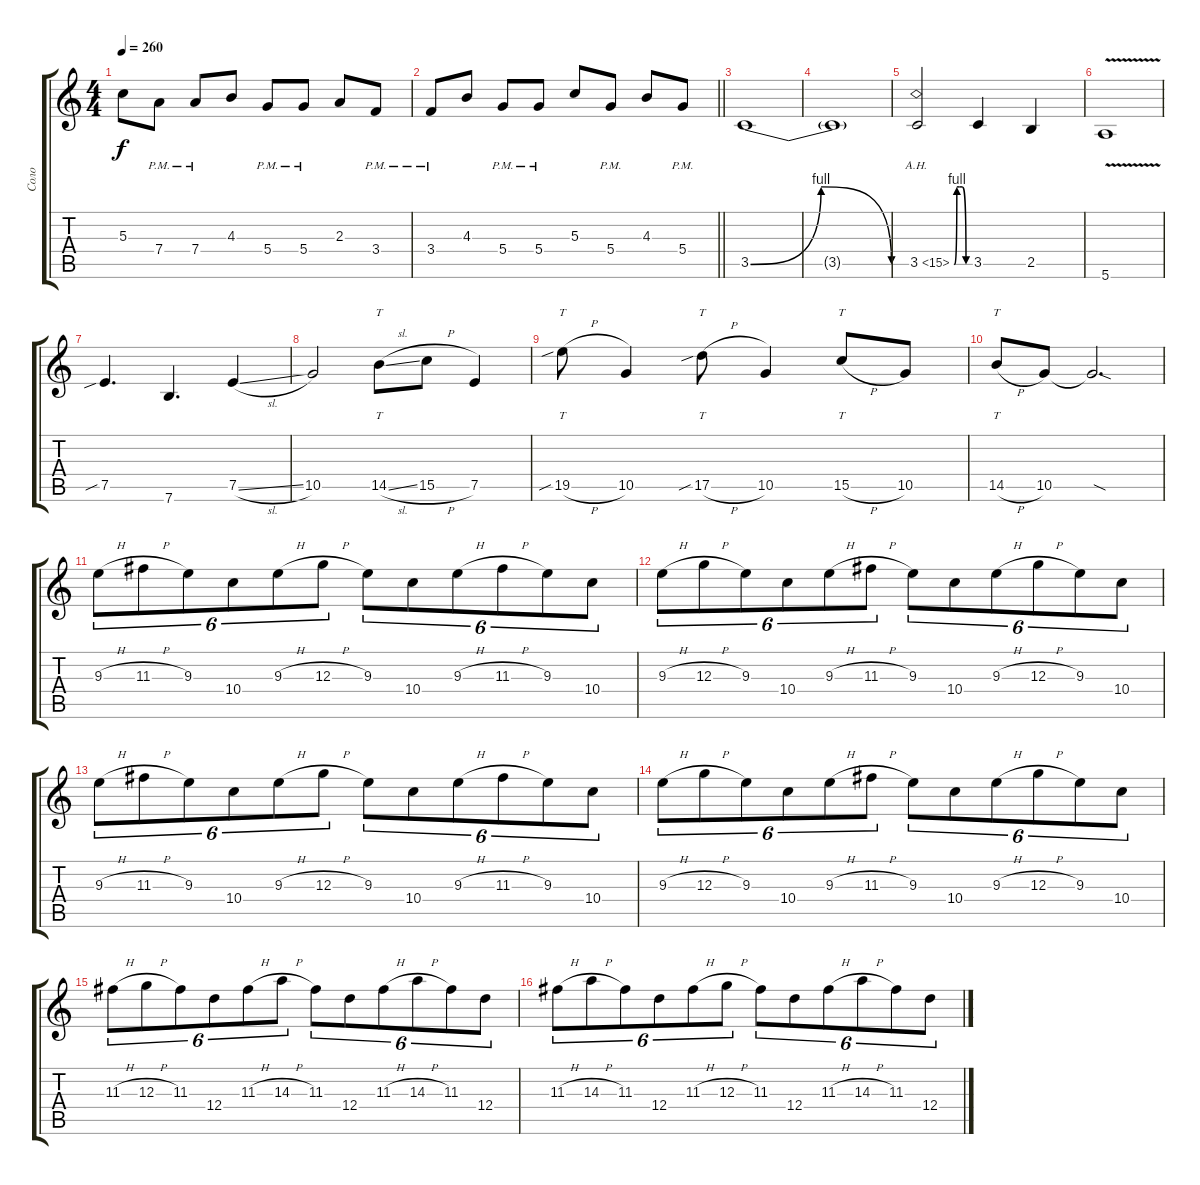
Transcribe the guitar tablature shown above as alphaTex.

\track ("Соло" "Соло") {instrument distortionguitar}
\staff {score tabs}
\tuning (E4 B3 G3 D3 A2 E2) {hide}
\ts (4 4)
\tempo 260
\clef g2
\ks c
5.3.8{dy f} 7.4{pm}.8 7.4{pm}.8 4.3.8 5.4{pm}.8 5.4{pm}.8 2.3.8 3.4{pm}.8 |
\barLineRight lightlight
3.4{pm}.8 4.3.8 5.4{pm}.8 5.4{pm}.8 5.3.8 5.4{pm}.8 4.3.8 5.4{pm}.8 |
3.5{be (bendrelease 0 0 5 4 35 4 60 0)}.1 |
3.5{t}.1 |
3.5{be (custom 0 0 10 4 20 4 30 4 45 0 60 0) ah 12}.2 3.5.4 2.5.4 |
5.6{v}.1 |
7.5{sib}.4{d} 7.6.4{d} 7.5{sl}.4 |
10.5.2 14.5{sl}.8{tt} 15.5{h}.8 7.5.4 |
19.5{sib h}.8{tt} 10.5.4 17.5{sib h}.8{tt} 10.5.4 15.5{h}.8{tt} 10.5.8 |
14.5{h}.8{tt} 10.5.8 10.5{sod t}.2{d} |
9.3{h}.8{tu (6 4) volume 12} 11.3{h}.8{tu (6 4)} 9.3.8{tu (6 4)} 10.4.8{tu (6 4)} 9.3{h}.8{tu (6 4)} 12.3{h}.8{tu (6 4)} 9.3.8{tu (6 4)} 10.4.8{tu (6 4)} 9.3{h}.8{tu (6 4)} 11.3{h}.8{tu (6 4)} 9.3.8{tu (6 4)} 10.4.8{tu (6 4)} |
9.3{h}.8{tu (6 4)} 12.3{h}.8{tu (6 4)} 9.3.8{tu (6 4)} 10.4.8{tu (6 4)} 9.3{h}.8{tu (6 4)} 11.3{h}.8{tu (6 4)} 9.3.8{tu (6 4)} 10.4.8{tu (6 4)} 9.3{h}.8{tu (6 4)} 12.3{h}.8{tu (6 4)} 9.3.8{tu (6 4)} 10.4.8{tu (6 4)} |
9.3{h}.8{tu (6 4)} 11.3{h}.8{tu (6 4)} 9.3.8{tu (6 4)} 10.4.8{tu (6 4)} 9.3{h}.8{tu (6 4)} 12.3{h}.8{tu (6 4)} 9.3.8{tu (6 4)} 10.4.8{tu (6 4)} 9.3{h}.8{tu (6 4)} 11.3{h}.8{tu (6 4)} 9.3.8{tu (6 4)} 10.4.8{tu (6 4)} |
9.3{h}.8{tu (6 4)} 12.3{h}.8{tu (6 4)} 9.3.8{tu (6 4)} 10.4.8{tu (6 4)} 9.3{h}.8{tu (6 4)} 11.3{h}.8{tu (6 4)} 9.3.8{tu (6 4)} 10.4.8{tu (6 4)} 9.3{h}.8{tu (6 4)} 12.3{h}.8{tu (6 4)} 9.3.8{tu (6 4)} 10.4.8{tu (6 4)} |
11.3{h}.8{tu (6 4)} 12.3{h}.8{tu (6 4)} 11.3.8{tu (6 4)} 12.4.8{tu (6 4)} 11.3{h}.8{tu (6 4)} 14.3{h}.8{tu (6 4)} 11.3.8{tu (6 4)} 12.4.8{tu (6 4)} 11.3{h}.8{tu (6 4)} 14.3{h}.8{tu (6 4)} 11.3.8{tu (6 4)} 12.4.8{tu (6 4)} |
11.3{h}.8{tu (6 4)} 14.3{h}.8{tu (6 4)} 11.3.8{tu (6 4)} 12.4.8{tu (6 4)} 11.3{h}.8{tu (6 4)} 12.3{h}.8{tu (6 4)} 11.3.8{tu (6 4)} 12.4.8{tu (6 4)} 11.3{h}.8{tu (6 4)} 14.3{h}.8{tu (6 4)} 11.3.8{tu (6 4)} 12.4.8{tu (6 4)}
